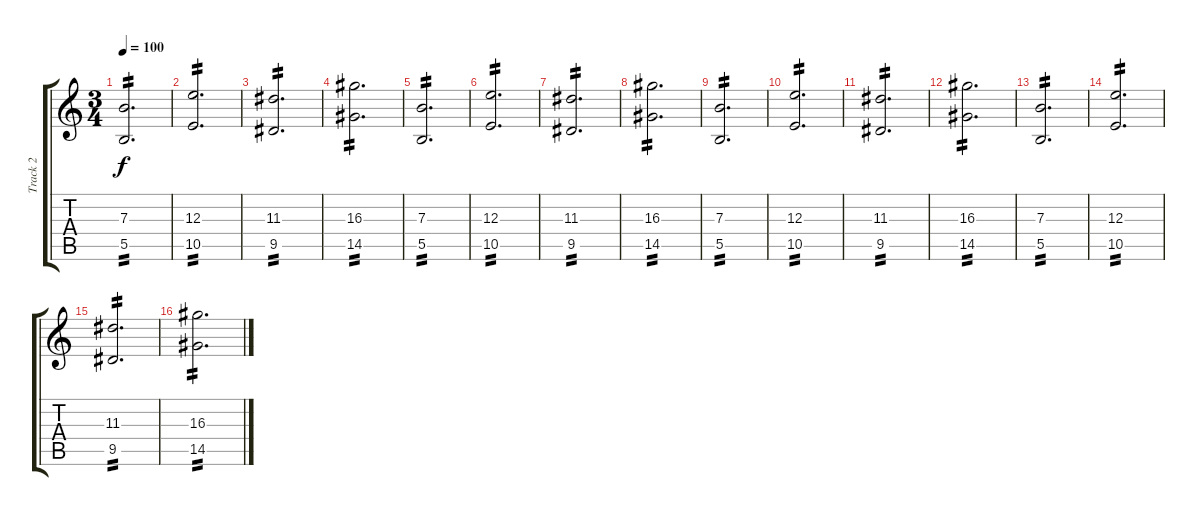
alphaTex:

\track ("Track 2" "Track 2") {instrument electricguitarjazz}
\staff {score tabs}
\tuning (Db4 Ab3 E3 B2 Gb2 B1) {hide}
\ts (3 4)
\tempo 100
\clef g2
\ks c
(7.3 5.5).2{d tp 2 dy f instrument overdrivenguitar} |
(12.3 10.5).2{d tp 2} |
(11.3 9.5).2{d tp 2} |
(16.3 14.5).2{d tp 2} |
(7.3 5.5).2{d tp 2} |
(12.3 10.5).2{d tp 2} |
(11.3 9.5).2{d tp 2} |
(16.3 14.5).2{d tp 2} |
(7.3 5.5).2{d tp 2} |
(12.3 10.5).2{d tp 2} |
(11.3 9.5).2{d tp 2} |
(16.3 14.5).2{d tp 2} |
(7.3 5.5).2{d tp 2} |
(12.3 10.5).2{d tp 2} |
(11.3 9.5).2{d tp 2} |
(16.3 14.5).2{d tp 2}
